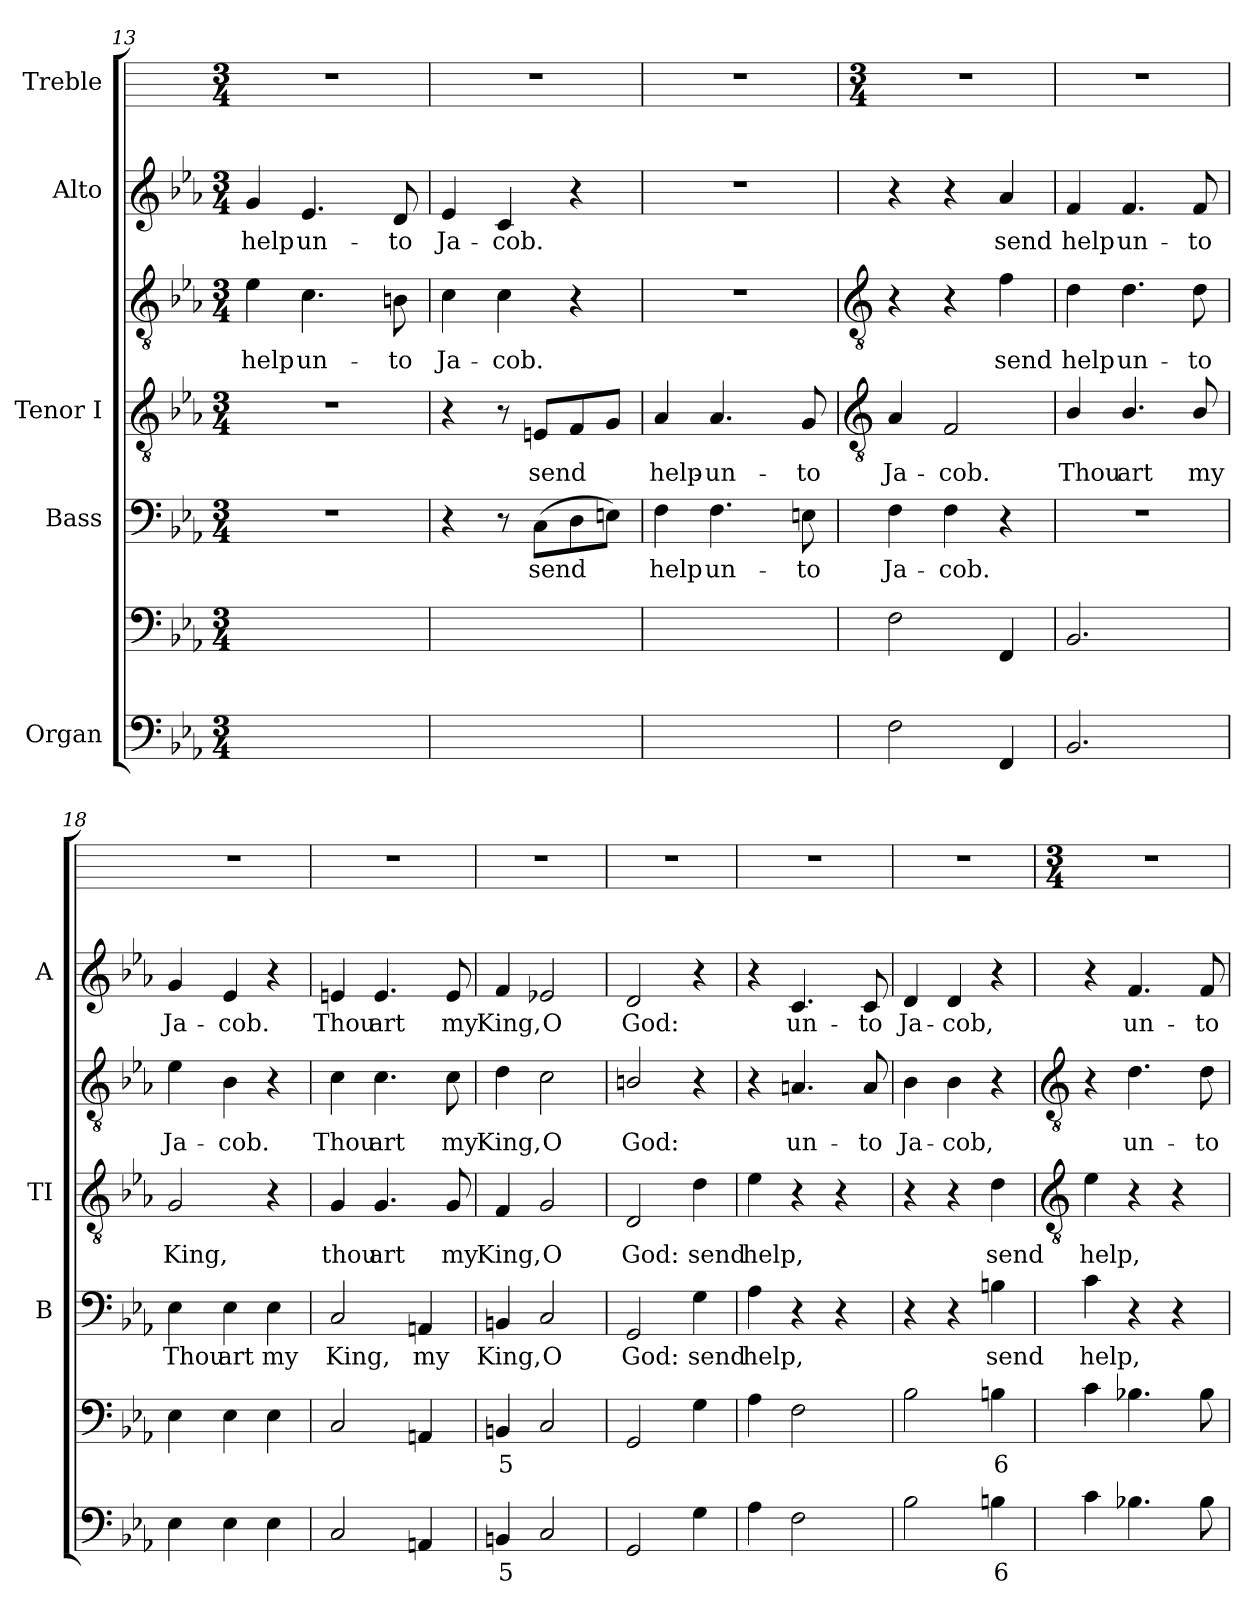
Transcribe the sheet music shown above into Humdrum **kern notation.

**kern	**text	**text	**kern	**text	**text	**kern	**text	**kern	**text	**kern	**text	**kern	**text	**kern
*part5	*part5	*part5	*part5	*part5	*part5	*part4	*part4	*part3	*part3	*part3	*part3	*part2	*part2	*part1
*staff7	*staff7	*staff7	*staff6	*staff6	*staff6	*staff5	*staff5	*staff4	*staff4	*staff3	*staff3	*staff2	*staff2	*staff1
*I"Organ	*	*	*	*	*	*I"Bass	*	*I"Tenor I	*	*	*	*I"Alto	*	*I"Treble
*	*	*	*	*	*	*I'B	*	*I'TI	*	*	*	*I'A	*	*
*clefF4	*	*	*clefF4	*	*	*clefF4	*	*clefGv2	*	*clefGv2	*	*clefG2	*	*
*k[b-e-a-]	*	*	*k[b-e-a-]	*	*	*k[b-e-a-]	*	*k[b-e-a-]	*	*k[b-e-a-]	*	*k[b-e-a-]	*	*
*E-:	*	*	*E-:	*	*	*E-:	*	*E-:	*	*E-:	*	*E-:	*	*
*M3/4	*	*	*M3/4	*	*	*M3/4	*	*M3/4	*	*M3/4	*	*M3/4	*	*M3/4
=13	=13	=13	=13	=13	=13	=13	=13	=13	=13	=13	=13	=13	=13	=13
!	!LO:LY:b	!LO:LY:b	!	!LO:LY:b	!LO:LY:b	!LO:N:vis=1	!	!LO:N:vis=1	!	!	!LO:LY:b	!	!LO:LY:b	!
[2GGyy	6	4	[2GGyy	6	4	2.r	.	2.r	.	4e-	help	4g	help	2.r
!	!	!	!	!	!	!	!	!	!	!	!LO:LY:b	!	!LO:LY:b	!
.	.	.	.	.	.	.	.	.	.	4.c	un-	4.e-	un-	.
!	!LO:LY:b	!LO:LY:b	!	!LO:LY:b	!LO:LY:b	!	!	!	!	!	!	!	!	!
4GGyy]	5	3	4GGyy]	5	3	.	.	.	.	.	.	.	.	.
!	!	!	!	!	!	!	!	!	!	!	!LO:LY:b	!	!LO:LY:b	!
.	.	.	.	.	.	.	.	.	.	8Bn	-to	8d	-to	.
=14	=14	=14	=14	=14	=14	=14	=14	=14	=14	=14	=14	=14	=14	=14
!	!	!	!	!	!	!	!	!	!	!	!LO:LY:b	!	!LO:LY:b	!
[2Cyy	.	.	(<[2Cyy	.	.	4r	.	4r	.	4c	Ja-	4e-	Ja-	2.r
!	!	!	!	!	!	!	!	!	!	!	!LO:LY:b	!	!LO:LY:b	!
.	.	.	.	.	.	8r	.	8r	.	4c	-cob.	4c	-cob.	.
!	!	!	!	!	!	!	!LO:LY:b	!	!LO:LY:b	!	!	!	!	!
.	.	.	.	.	.	(>8CL	send	8EnL	send	.	.	.	.	.
4Cyy_	.	.	4Cyy_	.	.	8D	.	8F	.	4r	.	4r	.	.
.	.	.	.	.	.	8EnJ)	.	8GJ	.	.	.	.	.	.
=15	=15	=15	=15	=15	=15	=15	=15	=15	=15	=15	=15	=15	=15	=15
!	!LO:LY:b	!LO:LY:b	!	!LO:LY:b	!LO:LY:b	!	!LO:LY:b	!	!LO:LY:b	!LO:N:vis=1	!	!LO:N:vis=1	!	!
2Cyy_	6	4	2Cyy_)	6	4	4F	help	4A-	help-	2.r	.	2.r	.	2.r
!	!	!	!	!	!	!	!LO:LY:b	!	!LO:LY:b	!	!	!	!	!
.	.	.	.	.	.	4.F	un-	4.A-	-un-	.	.	.	.	.
!	!LO:LY:b	!LO:LY:b	!	!LO:LY:b	!LO:LY:b	!	!	!	!	!	!	!	!	!
4Cyy]	5	3	4Cyy]	5	3	.	.	.	.	.	.	.	.	.
!	!	!	!	!	!	!	!LO:LY:b	!	!LO:LY:b	!	!	!	!	!
.	.	.	.	.	.	8En	-to	8G	-to	.	.	.	.	.
!!LO:LB:g=z
=16	=16	=16	=16	=16	=16	=16	=16	=16	=16	=16	=16	=16	=16	=16
*	*	*	*	*	*	*	*	*clefGv2	*	*clefGv2	*	*	*	*
*	*	*	*	*	*	*	*	*	*	*	*	*	*	*M3/4
!	!	!	!	!	!	!	!LO:LY:b	!	!LO:LY:b	!	!	!	!	!
2F	.	.	2F	.	.	4F	Ja-	4A-	Ja-	4r	.	4r	.	2.r
!	!	!	!	!	!	!	!LO:LY:b	!	!LO:LY:b	!	!	!	!	!
.	.	.	.	.	.	4F	-cob.	2F	-cob.	4r	.	4r	.	.
!	!	!	!	!	!	!	!	!	!	!	!LO:LY:b	!	!LO:LY:b	!
4FF	.	.	4FF	.	.	4r	.	.	.	4f	send	4a-	send	.
=17	=17	=17	=17	=17	=17	=17	=17	=17	=17	=17	=17	=17	=17	=17
!	!	!	!	!	!	!LO:N:vis=1	!	!	!LO:LY:b	!	!LO:LY:b	!	!LO:LY:b	!
2.BB-	.	.	2.BB-	.	.	2.r	.	4B-/	Thou	4d	help	4f	help	2.r
!	!	!	!	!	!	!	!	!	!LO:LY:b	!	!LO:LY:b	!	!LO:LY:b	!
.	.	.	.	.	.	.	.	4.B-/	art	4.d	un-	4.f	un-	.
!	!	!	!	!	!	!	!	!	!LO:LY:b	!	!LO:LY:b	!	!LO:LY:b	!
.	.	.	.	.	.	.	.	8B-/	my	8d	-to	8f	-to	.
=18	=18	=18	=18	=18	=18	=18	=18	=18	=18	=18	=18	=18	=18	=18
!	!	!	!	!	!	!	!LO:LY:b	!	!LO:LY:b	!	!LO:LY:b	!	!LO:LY:b	!
4E-	.	.	4E-	.	.	4E-	Thou	2G	King,	4e-	Ja-	4g	Ja-	2.r
!	!	!	!	!	!	!	!LO:LY:b	!	!	!	!LO:LY:b	!	!LO:LY:b	!
4E-	.	.	4E-	.	.	4E-	art	.	.	4B-	-cob.	4e-	-cob.	.
!	!	!	!	!	!	!	!LO:LY:b	!	!	!	!	!	!	!
4E-	.	.	4E-	.	.	4E-	my	4r	.	4r	.	4r	.	.
=19	=19	=19	=19	=19	=19	=19	=19	=19	=19	=19	=19	=19	=19	=19
!	!	!	!	!	!	!	!LO:LY:b	!	!LO:LY:b	!	!LO:LY:b	!	!LO:LY:b	!
2C	.	.	2C	.	.	2C	King,	4G	thou	4c	Thou	4en	Thou	2.r
!	!	!	!	!	!	!	!	!	!LO:LY:b	!	!LO:LY:b	!	!LO:LY:b	!
.	.	.	.	.	.	.	.	4.G	art	4.c	art	4.e	art	.
!	!	!	!	!	!	!	!LO:LY:b	!	!	!	!	!	!	!
4AAn	.	.	4AAn	.	.	4AAn	my	.	.	.	.	.	.	.
!	!	!	!	!	!	!	!	!	!LO:LY:b	!	!LO:LY:b	!	!LO:LY:b	!
.	.	.	.	.	.	.	.	8G	my	8c	my	8e	my	.
=20	=20	=20	=20	=20	=20	=20	=20	=20	=20	=20	=20	=20	=20	=20
!	!LO:LY:b	!	!	!LO:LY:b	!	!	!LO:LY:b	!	!LO:LY:b	!	!LO:LY:b	!	!LO:LY:b	!
4BBn	5	.	4BBn	5	.	4BBn	King,	4F	King,	4d	King,	4f	King,	2.r
!	!	!	!	!	!	!	!LO:LY:b	!	!LO:LY:b	!	!LO:LY:b	!	!LO:LY:b	!
2C	.	.	2C	.	.	2C	O	2G	O	2c	O	2e-X	O	.
=21	=21	=21	=21	=21	=21	=21	=21	=21	=21	=21	=21	=21	=21	=21
!	!	!	!	!	!	!	!LO:LY:b	!	!LO:LY:b	!	!LO:LY:b	!	!LO:LY:b	!
2GG	.	.	2GG	.	.	2GG	God:	2D	God:	2Bn/	God:	2d	God:	2.r
!	!	!	!	!	!	!	!LO:LY:b	!	!LO:LY:b	!	!	!	!	!
4G	.	.	4G	.	.	4G	send	4d	send	4r	.	4r	.	.
=22	=22	=22	=22	=22	=22	=22	=22	=22	=22	=22	=22	=22	=22	=22
!	!	!	!	!	!	!	!LO:LY:b	!	!LO:LY:b	!	!	!	!	!
4A-	.	.	4A-	.	.	4A-	help,	4e-	help,	4r	.	4r	.	2.r
!	!	!	!	!	!	!	!	!	!	!	!LO:LY:b	!	!LO:LY:b	!
2F	.	.	2F	.	.	4r	.	4r	.	4.An	un-	4.c	un-	.
.	.	.	.	.	.	4r	.	4r	.	.	.	.	.	.
!	!	!	!	!	!	!	!	!	!	!	!LO:LY:b	!	!LO:LY:b	!
.	.	.	.	.	.	.	.	.	.	8A	-to	8c	-to	.
=23	=23	=23	=23	=23	=23	=23	=23	=23	=23	=23	=23	=23	=23	=23
!	!	!	!	!	!	!	!	!	!	!	!LO:LY:b	!	!LO:LY:b	!
2B-	.	.	2B-	.	.	4r	.	4r	.	4B-	Ja-	4d	Ja-	2.r
!	!	!	!	!	!	!	!	!	!	!	!LO:LY:b	!	!LO:LY:b	!
.	.	.	.	.	.	4r	.	4r	.	4B-	-cob,	4d	-cob,	.
!	!LO:LY:b	!	!	!LO:LY:b	!	!	!LO:LY:b	!	!LO:LY:b	!	!	!	!	!
4Bn	6	.	4Bn	6	.	4Bn	send	4d	send	4r	.	4r	.	.
!!LO:LB:g=z
=24	=24	=24	=24	=24	=24	=24	=24	=24	=24	=24	=24	=24	=24	=24
*	*	*	*	*	*	*	*	*clefGv2	*	*clefGv2	*	*	*	*
*	*	*	*	*	*	*	*	*	*	*	*	*	*	*M3/4
!	!	!	!	!	!	!	!LO:LY:b	!	!LO:LY:b	!	!	!	!	!
4c	.	.	4c	.	.	4c	help,	4e-	help,	4r	.	4r	.	2.r
!	!	!	!	!	!	!	!	!	!	!	!LO:LY:b	!	!LO:LY:b	!
4.B-X	.	.	4.B-X	.	.	4r	.	4r	.	4.d	un-	4.f	un-	.
.	.	.	.	.	.	4r	.	4r	.	.	.	.	.	.
!	!	!	!	!	!	!	!	!	!	!	!LO:LY:b	!	!LO:LY:b	!
8B-	.	.	8B-	.	.	.	.	.	.	8d	-to	8f	-to	.
=	=	=	=	=	=	=	=	=	=	=	=	=	=	=
*-	*-	*-	*-	*-	*-	*-	*-	*-	*-	*-	*-	*-	*-	*-
